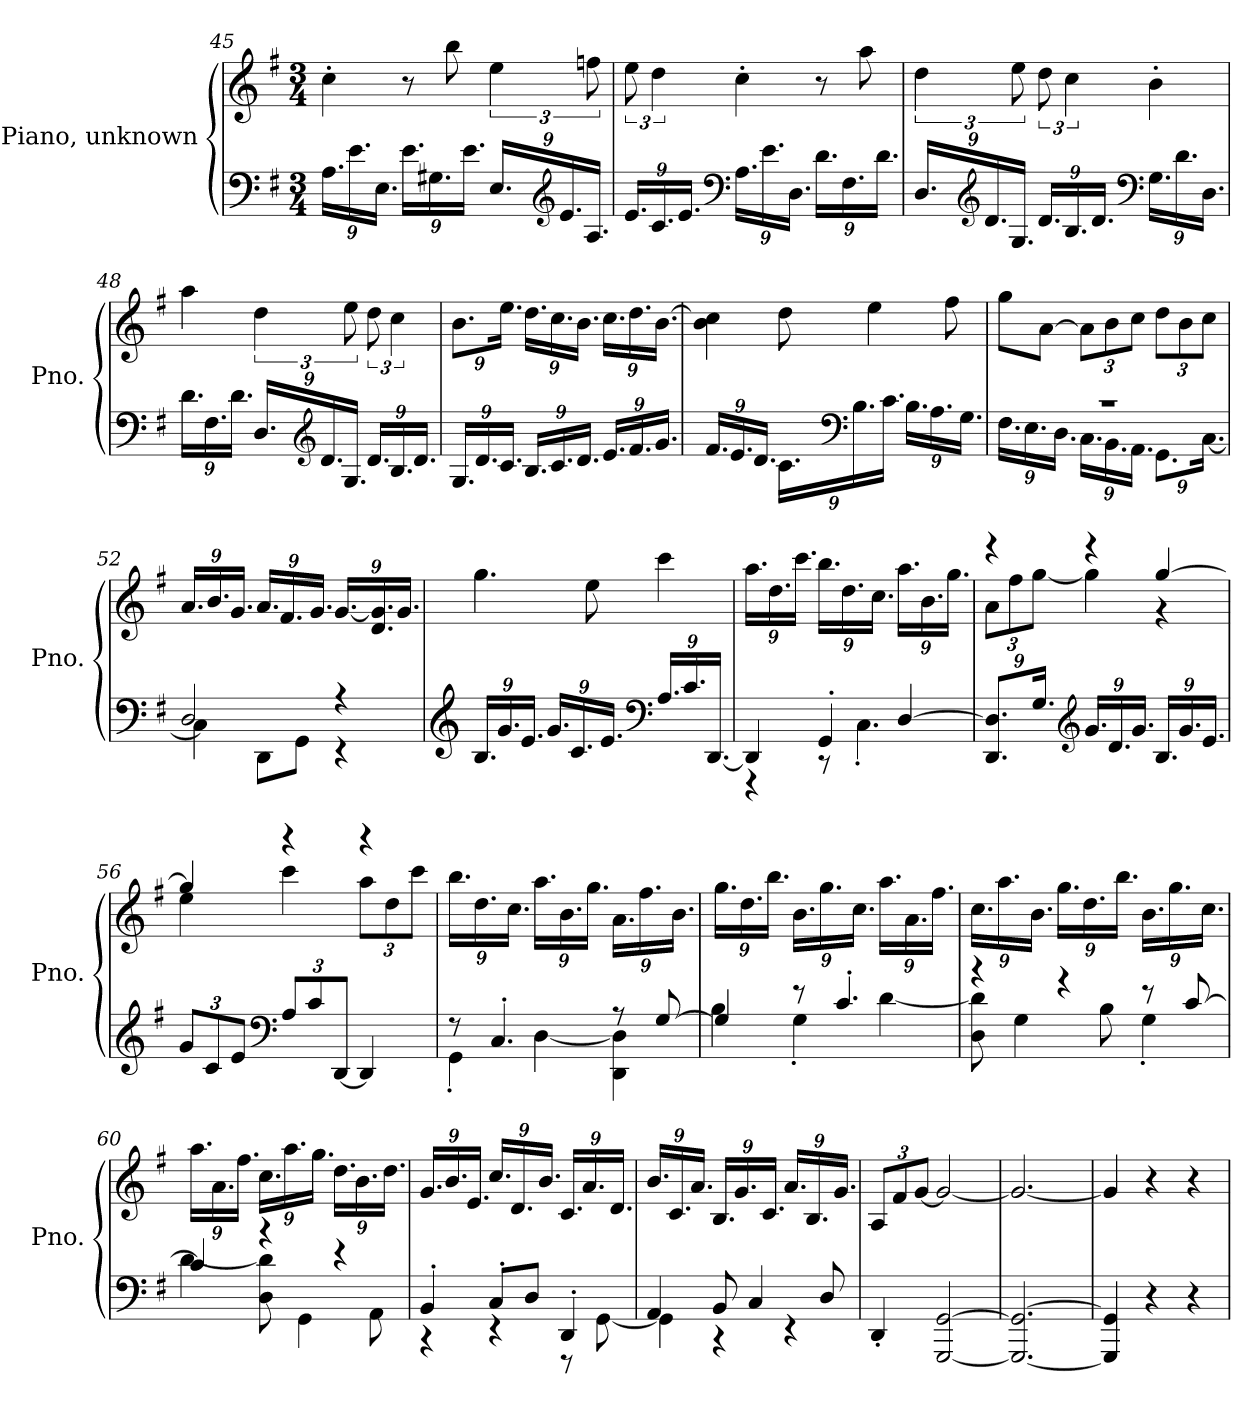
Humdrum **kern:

**kern	**kern
*part1	*part1
*staff2	*staff1
*I"Piano, unknown	*
*I'Pno.	*
!!LO:LB:g=z
*clefF4	*clefG2
*k[f#]	*k[f#]
*M3/4	*M3/4
*Xbrackettup	*
=45	=45
18.A\LL	4cc'\
18.e\	.
18.E\JJ	.
18.e\LL	8r
18.G#X\	.
.	8bb\
18.e\JJ	.
18.E/LL	6ee\
*clefG2	*
18.e/	.
18.A/JJ	12ffn\
=46	=46
18.e/LL	12ee\
18.c/	6dd\
18.e/JJ	.
*clefF4	*
18.A\LL	4cc'\
18.e\	.
18.D\JJ	.
18.d\LL	8r
18.F#\	.
.	8aa\
18.d\JJ	.
!!LO:LB:g=z
=47	=47
18.D/LL	6dd\
*clefG2	*
18.d/	.
18.G/JJ	12ee\
18.d/LL	12dd\
18.B/	6cc\
18.d/JJ	.
*clefF4	*
18.G\LL	4b'\
18.d\	.
18.D\JJ	.
=48	=48
18.d\LL	4aa\
18.F#\	.
18.d\JJ	.
18.D/LL	6dd\
*clefG2	*
18.d/	.
18.G/JJ	12ee\
18.d/LL	12dd\
18.B/	6cc\
18.d/JJ	.
!!LO:PB:g=z
=49	=49
*	*Xbrackettup
18.G/LL	9.b\L
18.d/	.
18.c/JJ	18.ee\Jk
18.B/LL	18.dd\LL
18.c/	18.cc\
18.d/JJ	18.b\JJ
18.e/LL	18.cc\LL
18.f#/	18.dd\
18.g/JJ	[18.b\JJ
=50	=50
18.f#/LL	4b\] 4cc\
18.e/	.
18.d/JJ	.
18.c\LL	8dd\
*clefF4	*
18.B\	.
.	4ee\
18.c\JJ	.
18.B\LL	.
18.A\	.
.	8ff#\
18.G\JJ	.
=51	=51
*^	*
2.r	18.F#\LL	8gg\L
.	18.E\	.
.	.	[8a\J
.	18.D\JJ	.
.	18.C\LL	12a\L]
.	18.BB\	12b\
.	18.AA\JJ	12cc\J
.	9.GG\L	12dd\L
.	.	12b\
.	[18.C\Jk	12cc\J
!!LO:LB:g=z
=52	=52	=52
2D/	4C\]	18.a/LL
.	.	18.b/
.	.	18.g/JJ
.	8DD\L	18.a/LL
.	.	18.f#/
.	8GG\J	.
.	.	18.g/JJ
4r	4r	[18.g/LL
.	.	18.d/ 18.g/]
.	.	18.g/JJ
*v	*v	*
=53	=53
*clefG2	*
18.B/LL	4.gg\
18.g/	.
18.e/JJ	.
18.g/LL	.
18.c/	.
.	8ee\
18.e/JJ	.
*clefF4	*
18.A/LL	4ccc\
18.c/	.
[18.DD/JJ	.
=54	=54
*^	*
4DD/]	4r	18.aa\LL
.	.	18.dd\
.	.	18.ccc\JJ
4GG'/	8r	18.bb\LL
.	.	18.dd\
.	4.C'\	.
.	.	18.cc\JJ
[4D/	.	18.aa\LL
.	.	18.b\
.	.	18.gg\JJ
*v	*v	*
!!LO:LB:g=z
=55	=55
*	*^
9.DD/ 9.D/]L	4r	12a\L
.	.	12ff#\
18.G/Jk	.	[12gg\J
*clefG2	*	*
18.g/LL	4r	4gg\]
18.d/	.	.
18.g/JJ	.	.
18.B/LL	[4gg/	4r
18.g/	.	.
18.e/JJ	.	.
=56	=56	=56
12g/L	4gg/]	4ee\
12c/	.	.
12e/J	.	.
*clefF4	*	*
12A/L	4r	4ccc\
12c/	.	.
[12DD/J	.	.
4DD/]	4r	12aa\L
.	.	12dd\
.	.	12ccc\J
*	*v	*v
=57	=57
*^	*
8r	4GG'\	18.bb\LL
.	.	18.dd\
4.C'/	.	.
.	.	18.cc\JJ
.	[4D\	18.aa\LL
.	.	18.b\
.	.	18.gg\JJ
8r	4DD\ 4D\]	18.a\LL
.	.	18.ff#\
[8G/	.	.
.	.	18.b\JJ
!!LO:LB:g=z
=58	=58	=58
4G/]	4B\	18.gg\LL
.	.	18.dd\
.	.	18.bb\JJ
8r	4G'\	18.b\LL
.	.	18.gg\
4.c'/	.	.
.	.	18.cc\JJ
.	[4d\	18.aa\LL
.	.	18.a\
.	.	18.ff#\JJ
=59	=59	=59
4r	8D\ 8d\]	18.cc\LL
.	.	18.aa\
.	4G\	.
.	.	18.b\JJ
4r	.	18.gg\LL
.	.	18.dd\
.	8B\	.
.	.	18.bb\JJ
8r	4G'\	18.b\LL
.	.	18.gg\
[8c/	.	.
.	.	18.cc\JJ
=60	=60	=60
4c/]	[4d\	18.aa\LL
.	.	18.a\
.	.	18.ff#\JJ
4r	8D\ 8d\]	18.cc\LL
.	.	18.aa\
.	4GG\	.
.	.	18.gg\JJ
4r	.	18.dd\LL
.	.	18.b\
.	8AA\	.
.	.	18.dd\JJ
!!LO:LB:g=z
=61	=61	=61
4BB'/	4r	18.g/LL
.	.	18.b/
.	.	18.e/JJ
8C'/L	4r	18.cc/LL
.	.	18.d/
8D/J	.	.
.	.	18.b/JJ
4DD'/	8r	18.c/LL
.	.	18.a/
.	[8GG\	.
.	.	18.d/JJ
=62	=62	=62
4AA/	4GG\]	18.b/LL
.	.	18.c/
.	.	18.a/JJ
8BB/	4r	18.B/LL
.	.	18.g/
4C/	.	.
.	.	18.c/JJ
.	4r	18.a/LL
.	.	18.B/
8D/	.	.
.	.	18.g/JJ
*v	*v	*
=63	=63
4DD'/	12A/L
.	12f#/
.	[12g/J
[2GGG/ [2GG/	2g/_
=64	=64
2.GGG/_ 2.GG/_	2.g/_
=65	=65
4GGG/] 4GG/]	4g/]
4r	4r
4r	4r
=	=
*-	*-
